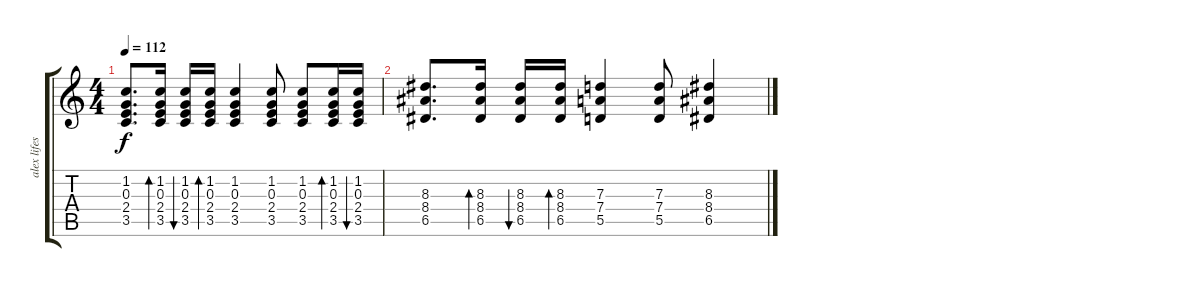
\track ("alex lifeson" "alex lifes") {instrument distortionguitar}
\staff {score tabs}
\tuning (E4 B3 G3 D3 A2 E2) {hide}
\ts (4 4)
\tempo 112
\clef g2
\ks c
(1.2 0.3 2.4 3.5).8{d dy f} (1.2 0.3 2.4 3.5).16{bd 60} (1.2 0.3 2.4 3.5).16{bu 60} (1.2 0.3 2.4 3.5).16{bd 60} (1.2 0.3 2.4 3.5).4 (1.2 0.3 2.4 3.5).8 (1.2 0.3 2.4 3.5).8 (1.2 0.3 2.4 3.5).16{bd 60} (1.2 0.3 2.4 3.5).16{bu 60} |
(8.3 8.4 6.5).8{d} (8.3 8.4 6.5).16{bd 60} (8.3 8.4 6.5).16{bu 60} (8.3 8.4 6.5).16{bd 60} (7.3 7.4 5.5).4 (7.3 7.4 5.5).8 (8.3 8.4 6.5).4
